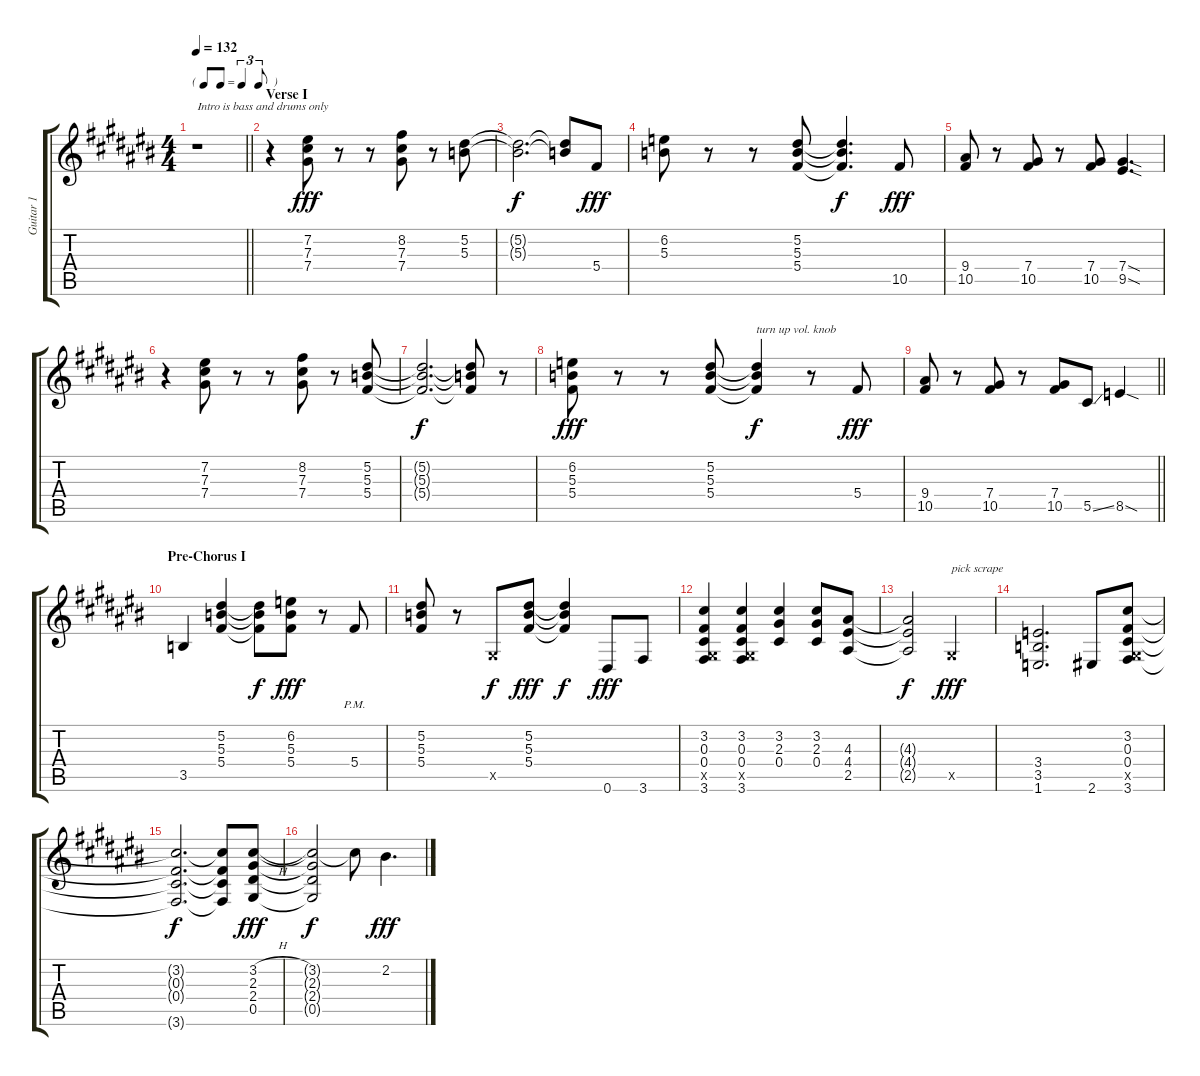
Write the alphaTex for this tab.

\track ("Guitar 1" "Guitar 1") {instrument electricguitarclean}
\staff {score tabs}
\tuning (Eb4 Bb3 Gb3 Db3 Ab2 Eb2) {hide}
\ts (4 4)
\tf triplet8th
\tempo 132
\clef g2
\barLineRight lightlight
\ks c#
r.1{txt "Intro is bass and drums only" dy fff instrument electricguitarclean} |
\section ("" "Verse I")
r.4 (7.2 7.3 7.4).8 r.8 r.8 (8.2 7.3 7.4).8 r.8 (5.2 5.3).8 |
(5.2{t} 5.3{t}).2{d dy f} (5.2{t} 5.3{t}).8 5.4.8{dy fff} |
(6.2 5.3).8 r.8 r.8 (5.2 5.3 5.4).8 (5.2{t} 5.3{t} 5.4{t}).4{d dy f} 10.5.8{dy fff} |
(9.4 10.5).8 r.8 (7.4 10.5).8 r.8 (7.4 10.5).8 (7.4{sod} 9.5{sod}).4{d} |
r.4 (7.2 7.3 7.4).8 r.8 r.8 (8.2 7.3 7.4).8 r.8 (5.2 5.3 5.4).8 |
(5.2{t} 5.3{t} 5.4{t}).2{d dy f} (5.2{t} 5.3{t} 5.4{t}).8 r.8 |
(6.2 5.3 5.4).8{dy fff} r.8 r.8 (5.2 5.3 5.4).8 (5.2{t} 5.3{t} 5.4{t}).4{txt "turn up vol. knob" dy f} r.8 5.4.8{dy fff instrument overdrivenguitar} |
\barLineRight lightlight
(9.4 10.5).8 r.8 (7.4 10.5).8 r.8 (7.4 10.5).8 5.5{ss}.8 8.5{sod}.4 |
\section ("" "Pre-Chorus I")
3.5.4{instrument distortionguitar} (5.2 5.3 5.4).4 (5.2{t} 5.3{t} 5.4{t}).8{dy f} (6.2 5.3 5.4).8{dy fff} r.8 5.4{pm}.8 |
(5.2 5.3 5.4).8 r.8 0.5{x}.8{dy f} (5.2 5.3 5.4).8{dy fff} (5.2{t} 5.3{t} 5.4{t}).4{dy f} 0.6.8{dy fff} 3.6.8 |
(3.2 0.3 0.4 0.5{x} 3.6).4 (3.2 0.3 0.4 0.5{x} 3.6).4 (3.2 2.3 0.4).4 (3.2 2.3 0.4).8 (4.3 4.4 2.5).8 |
(4.3{t} 4.4{t} 2.5{t}).2{dy f} 0.5{x}.2{txt "pick scrape" dy fff} |
(3.4 3.5 1.6).2{d} 2.6.8 (3.2 0.3 0.4 0.5{x} 3.6).8 |
(3.2{t} 0.3{t} 0.4{t} 3.6{t}).2{d dy f} (3.2{t} 0.3{t} 0.4{t} 3.6{t}).8 (3.2{h} 2.3 2.4 0.5).8{dy fff} |
(3.2{t} 2.3{t} 2.4{t} 0.5{t}).2{dy f} 3.2{t}.8 2.2.4{d dy fff}
